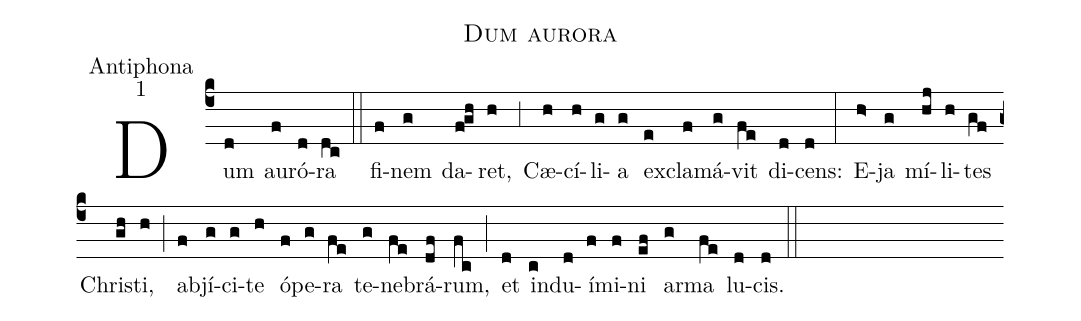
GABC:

name:Dum aurora;
office-part:Antiphona;
mode:1;
%%
(c4) Dum(d) au(f)ró(d)ra(dc) (::) fi(f)nem(g) da(f!gh)ret,(h) (;3) Cæ(h)cí(h)li(g)a(g) ex(e)cla(f)má(g)vit(fe) di(d)cens:(d) (:) E(h>)ja(g) mí(hj)li(h)tes(gf) Chri(gh)sti,(h) (;) ab(f)jí(g)ci(g)te(h) ó(f)pe(g)ra(fe) te(g)ne(fe)brá(df)rum,(fc) (;) et(d) in(c)du(d)í(f)mi(f)ni(ef) ar(g)ma(fe) lu(d)cis.(d) (::)
